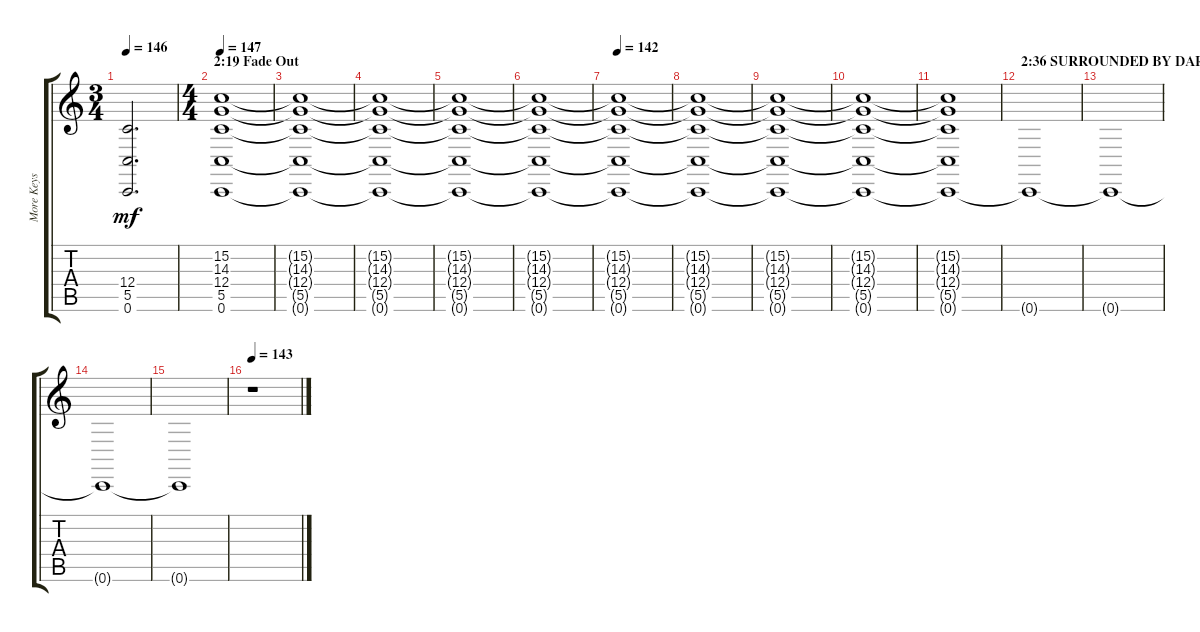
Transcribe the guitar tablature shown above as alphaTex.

\track ("More Keys" "More Keys") {instrument stringensemble1}
\staff {score tabs}
\tuning (D4 A3 F3 C3 G2 C2) {hide}
\ts (3 4)
\tempo 146
\clef g2
\ks c
(12.4 5.5 0.6).2{d dy mf} |
\ts (4 4)
\section ("" "2:19 Fade Out")
\tempo 147
(15.2 14.3 12.4 5.5 0.6).1 |
(15.2{t} 14.3{t} 12.4{t} 5.5{t} 0.6{t}).1 |
(15.2{t} 14.3{t} 12.4{t} 5.5{t} 0.6{t}).1 |
(15.2{t} 14.3{t} 12.4{t} 5.5{t} 0.6{t}).1 |
(15.2{t} 14.3{t} 12.4{t} 5.5{t} 0.6{t}).1 |
\tempo 142
(15.2{t} 14.3{t} 12.4{t} 5.5{t} 0.6{t}).1 |
(15.2{t} 14.3{t} 12.4{t} 5.5{t} 0.6{t}).1 |
(15.2{t} 14.3{t} 12.4{t} 5.5{t} 0.6{t}).1 |
(15.2{t} 14.3{t} 12.4{t} 5.5{t} 0.6{t}).1 |
(15.2{t} 14.3{t} 12.4{t} 5.5{t} 0.6{t}).1 |
\section ("" "2:36 SURROUNDED BY DARKNESS")
0.6{t}.1 |
0.6{t}.1 |
0.6{t}.1 |
0.6{t}.1 |
\tempo 143
r.1
